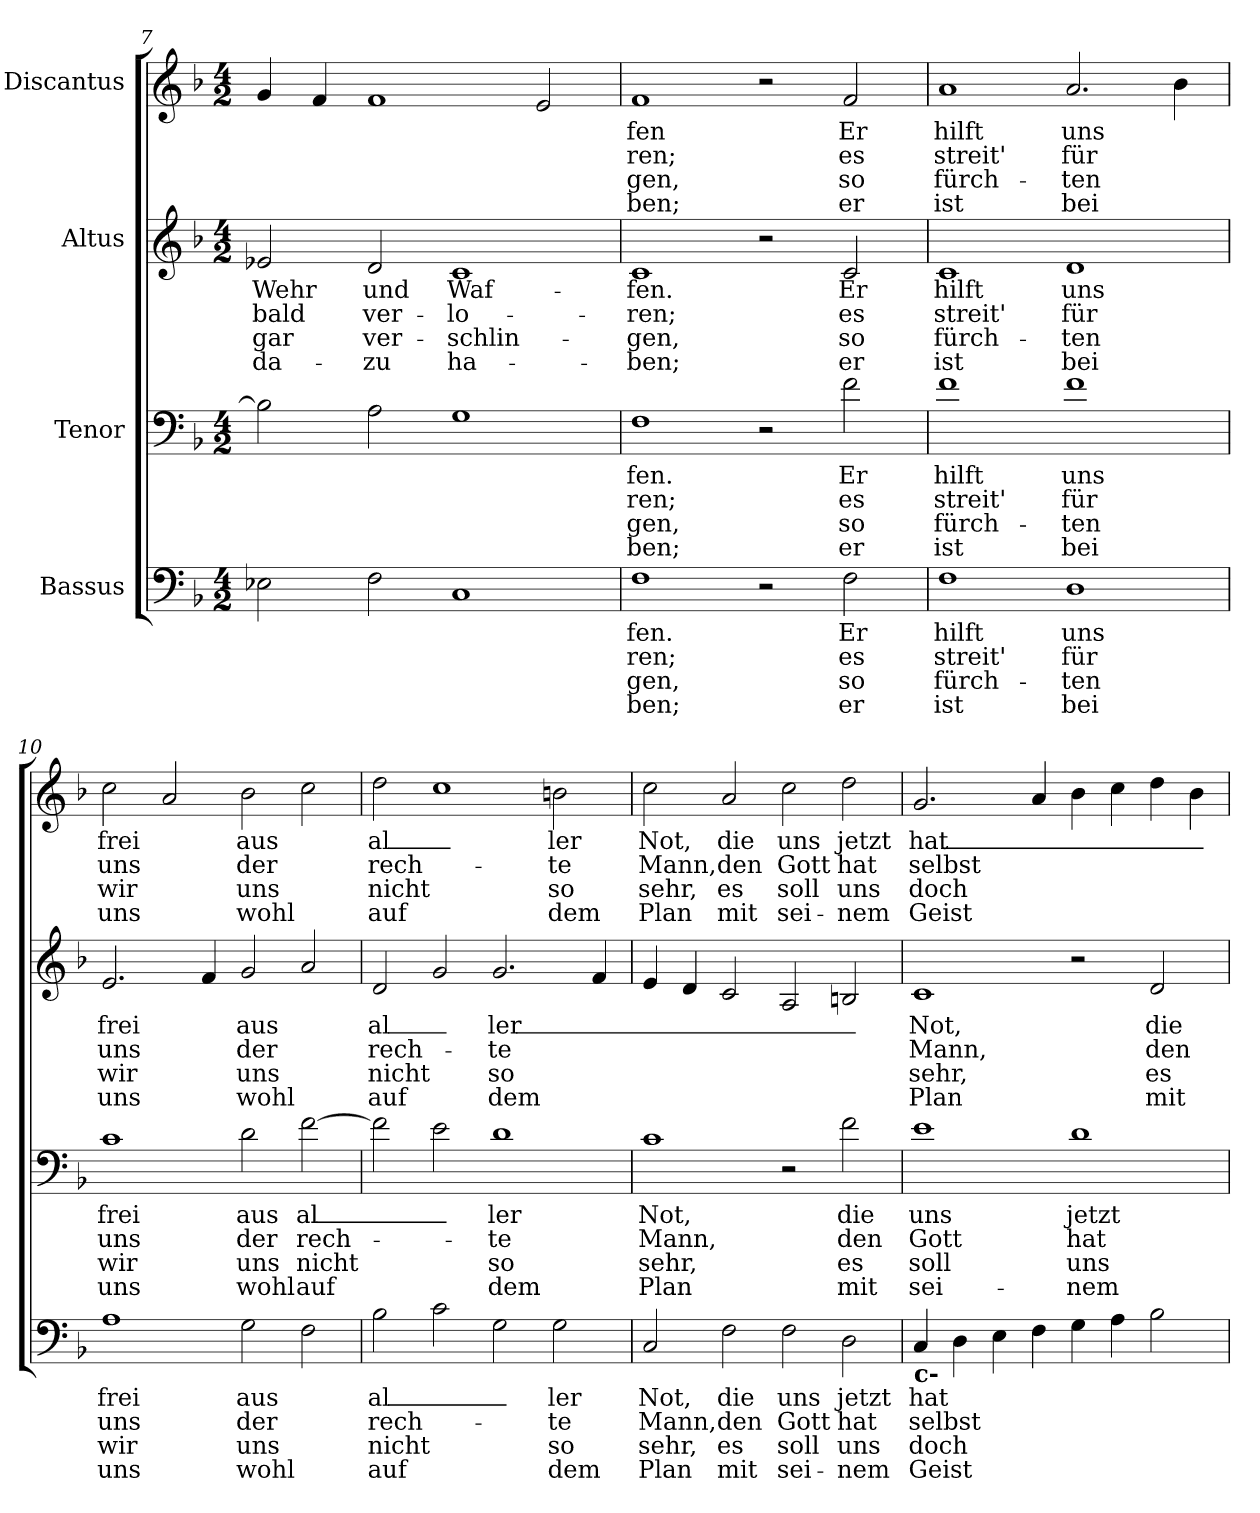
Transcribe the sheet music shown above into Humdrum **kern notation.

**kern	**text	**text	**text	**text	**kern	**text	**text	**text	**text	**kern	**text	**text	**text	**text	**kern	**text	**text	**text	**text
*part4	*part4	*part4	*part4	*part4	*part3	*part3	*part3	*part3	*part3	*part2	*part2	*part2	*part2	*part2	*part1	*part1	*part1	*part1	*part1
*staff4	*staff4	*staff4	*staff4	*staff4	*staff3	*staff3	*staff3	*staff3	*staff3	*staff2	*staff2	*staff2	*staff2	*staff2	*staff1	*staff1	*staff1	*staff1	*staff1
*I"Bassus	*	*	*	*	*I"Tenor	*	*	*	*	*I"Altus	*	*	*	*	*I"Discantus	*	*	*	*
*clefF4	*	*	*	*	*clefF4	*	*	*	*	*clefG2	*	*	*	*	*clefG2	*	*	*	*
*k[b-]	*	*	*	*	*k[b-]	*	*	*	*	*k[b-]	*	*	*	*	*k[b-]	*	*	*	*
*F:	*	*	*	*	*F:	*	*	*	*	*F:	*	*	*	*	*F:	*	*	*	*
*M4/2	*	*	*	*	*M4/2	*	*	*	*	*M4/2	*	*	*	*	*M4/2	*	*	*	*
=7	=7	=7	=7	=7	=7	=7	=7	=7	=7	=7	=7	=7	=7	=7	=7	=7	=7	=7	=7
!	!	!	!	!	!	!	!	!	!	!	!LO:LY:b	!LO:LY:b	!LO:LY:b	!LO:LY:b	!	!	!	!	!
2E-X	.	.	.	.	2B-]	.	.	.	.	2e-X	Wehr	bald	gar	da-	4g	.	.	.	.
.	.	.	.	.	.	.	.	.	.	.	.	.	.	.	4f	.	.	.	.
!	!	!	!	!	!	!	!	!	!	!	!LO:LY:b	!LO:LY:b	!LO:LY:b	!LO:LY:b	!	!	!	!	!
2F	.	.	.	.	2A	.	.	.	.	2d	-und	ver-	-ver-	-zu	1f	.	.	.	.
!	!	!	!	!	!	!	!	!	!	!	!LO:LY:b	!LO:LY:b	!LO:LY:b	!LO:LY:b	!	!	!	!	!
1C	.	.	.	.	1G	.	.	.	.	1c	Waf-	-lo-	-schlin-	-ha-	.	.	.	.	.
.	.	.	.	.	.	.	.	.	.	.	.	.	.	.	2e	.	.	.	.
=8	=8	=8	=8	=8	=8	=8	=8	=8	=8	=8	=8	=8	=8	=8	=8	=8	=8	=8	=8
!	!LO:LY:b	!LO:LY:b	!LO:LY:b	!LO:LY:b	!	!LO:LY:b	!LO:LY:b	!LO:LY:b	!LO:LY:b	!	!LO:LY:b	!LO:LY:b	!LO:LY:b	!LO:LY:b	!	!LO:LY:b	!LO:LY:b	!LO:LY:b	!LO:LY:b
1F	-fen.	ren;	gen,	ben;	1F	-fen.	ren;	gen,	ben;	1c	-fen.	ren;	gen,	ben;	1f	fen	ren;	gen,	ben;
2r	.	.	.	.	2r	.	.	.	.	2r	.	.	.	.	2r	.	.	.	.
!	!LO:LY:b	!LO:LY:b	!LO:LY:b	!LO:LY:b	!	!LO:LY:b	!LO:LY:b	!LO:LY:b	!LO:LY:b	!	!LO:LY:b	!LO:LY:b	!LO:LY:b	!LO:LY:b	!	!LO:LY:b	!LO:LY:b	!LO:LY:b	!LO:LY:b
2F	Er	es	so	er	2f	Er	es	so	er	2c	Er	es	so	er	2f	Er	es	so	er
!!LO:LB:g=z
=9	=9	=9	=9	=9	=9	=9	=9	=9	=9	=9	=9	=9	=9	=9	=9	=9	=9	=9	=9
!	!LO:LY:b	!LO:LY:b	!LO:LY:b	!LO:LY:b	!	!LO:LY:b	!LO:LY:b	!LO:LY:b	!LO:LY:b	!	!LO:LY:b	!LO:LY:b	!LO:LY:b	!LO:LY:b	!	!LO:LY:b	!LO:LY:b	!LO:LY:b	!LO:LY:b
1F	hilft	streit'	fürch-	-ist	1f	hilft	streit'	fürch-	-ist	1c	hilft	streit'	fürch-	-ist	1a	hilft	streit'	fürch-	-ist
!	!LO:LY:b	!LO:LY:b	!LO:LY:b	!LO:LY:b	!	!LO:LY:b	!LO:LY:b	!LO:LY:b	!LO:LY:b	!	!LO:LY:b	!LO:LY:b	!LO:LY:b	!LO:LY:b	!	!LO:LY:b	!LO:LY:b	!LO:LY:b	!LO:LY:b
1D	uns	für	ten	bei	1f	uns	für	ten	bei	1d	uns	für	ten	bei	2.a	uns	für	ten	bei
.	.	.	.	.	.	.	.	.	.	.	.	.	.	.	4b-	.	.	.	.
=10	=10	=10	=10	=10	=10	=10	=10	=10	=10	=10	=10	=10	=10	=10	=10	=10	=10	=10	=10
!	!LO:LY:b	!LO:LY:b	!LO:LY:b	!LO:LY:b	!	!LO:LY:b	!LO:LY:b	!LO:LY:b	!LO:LY:b	!	!LO:LY:b	!LO:LY:b	!LO:LY:b	!LO:LY:b	!	!LO:LY:b	!LO:LY:b	!LO:LY:b	!LO:LY:b
1A	frei	uns	wir	uns	1c	frei	uns	wir	uns	2.e	frei	uns	wir	uns	2cc	frei	uns	wir	uns
.	.	.	.	.	.	.	.	.	.	.	.	.	.	.	2a	.	.	.	.
.	.	.	.	.	.	.	.	.	.	4f	.	.	.	.	.	.	.	.	.
!	!LO:LY:b	!LO:LY:b	!LO:LY:b	!LO:LY:b	!	!LO:LY:b	!LO:LY:b	!LO:LY:b	!LO:LY:b	!	!LO:LY:b	!LO:LY:b	!LO:LY:b	!LO:LY:b	!	!LO:LY:b	!LO:LY:b	!LO:LY:b	!LO:LY:b
2G	aus	der	uns	wohl	2d	aus	der	uns	wohl	2g	aus	der	uns	wohl	2b-	aus	der	uns	wohl
!	!	!	!	!	!	!LO:LY:b	!LO:LY:b	!LO:LY:b	!LO:LY:b	!	!	!	!	!	!	!	!	!	!
2F	.	.	.	.	[2f	al_-	-rech-	-nicht	auf	2a	.	.	.	.	2cc	.	.	.	.
=11	=11	=11	=11	=11	=11	=11	=11	=11	=11	=11	=11	=11	=11	=11	=11	=11	=11	=11	=11
!	!LO:LY:b	!LO:LY:b	!LO:LY:b	!LO:LY:b	!	!	!	!	!	!	!LO:LY:b	!LO:LY:b	!LO:LY:b	!LO:LY:b	!	!LO:LY:b	!LO:LY:b	!LO:LY:b	!LO:LY:b
2B-	al_-	-rech-	-nicht	auf	2f]	.	.	.	.	2d	al_-	-rech-	-nicht	auf	2dd	al_-	-rech-	-nicht	auf
2c	.	.	.	.	2e	.	.	.	.	2g	.	.	.	.	1cc	.	.	.	.
!	!	!	!	!	!	!LO:LY:b	!LO:LY:b	!LO:LY:b	!LO:LY:b	!	!LO:LY:b	!LO:LY:b	!LO:LY:b	!LO:LY:b	!	!	!	!	!
2G	.	.	.	.	1d	ler	te	so	dem	2.g	ler_	te	so	dem	.	.	.	.	.
!	!LO:LY:b	!LO:LY:b	!LO:LY:b	!LO:LY:b	!	!	!	!	!	!	!	!	!	!	!	!LO:LY:b	!LO:LY:b	!LO:LY:b	!LO:LY:b
2G	ler	te	so	dem	.	.	.	.	.	.	.	.	.	.	2bn	ler	te	so	dem
.	.	.	.	.	.	.	.	.	.	4f	.	.	.	.	.	.	.	.	.
=12	=12	=12	=12	=12	=12	=12	=12	=12	=12	=12	=12	=12	=12	=12	=12	=12	=12	=12	=12
!	!LO:LY:b	!LO:LY:b	!LO:LY:b	!LO:LY:b	!	!LO:LY:b	!LO:LY:b	!LO:LY:b	!LO:LY:b	!	!	!	!	!	!	!LO:LY:b	!LO:LY:b	!LO:LY:b	!LO:LY:b
2C	Not,	Mann,	sehr,	Plan	1c	Not,	Mann,	sehr,	Plan	4e	.	.	.	.	2cc	Not,	Mann,	sehr,	Plan
.	.	.	.	.	.	.	.	.	.	4d	.	.	.	.	.	.	.	.	.
!	!LO:LY:b	!LO:LY:b	!LO:LY:b	!LO:LY:b	!	!	!	!	!	!	!	!	!	!	!	!LO:LY:b	!LO:LY:b	!LO:LY:b	!LO:LY:b
2F	die	den	es	mit	.	.	.	.	.	2c	.	.	.	.	2a	die	den	es	mit
!	!LO:LY:b	!LO:LY:b	!LO:LY:b	!LO:LY:b	!	!	!	!	!	!	!	!	!	!	!	!LO:LY:b	!LO:LY:b	!LO:LY:b	!LO:LY:b
2F	uns	Gott	soll	sei-	2r	.	.	.	.	2A	.	.	.	.	2cc	uns	Gott	soll	sei-
!	!LO:LY:b	!LO:LY:b	!LO:LY:b	!LO:LY:b	!	!LO:LY:b	!LO:LY:b	!LO:LY:b	!LO:LY:b	!	!	!	!	!	!	!LO:LY:b	!LO:LY:b	!LO:LY:b	!LO:LY:b
2D	-jetzt	hat	uns	nem	2f	die	den	es	mit	2Bn	.	.	.	.	2dd	-jetzt	hat	uns	nem
!!LO:LB:g=z
=13	=13	=13	=13	=13	=13	=13	=13	=13	=13	=13	=13	=13	=13	=13	=13	=13	=13	=13	=13
!LO:TX:b:B:t=c-	!	!	!	!	!	!	!	!	!	!	!	!	!	!	!	!	!	!	!
!	!LO:LY:b	!LO:LY:b	!LO:LY:b	!LO:LY:b	!	!LO:LY:b	!LO:LY:b	!LO:LY:b	!LO:LY:b	!	!LO:LY:b	!LO:LY:b	!LO:LY:b	!LO:LY:b	!	!LO:LY:b	!LO:LY:b	!LO:LY:b	!LO:LY:b
4C	hat	selbst	doch	Geist	1e	uns	Gott	soll	sei-	1c	Not,	Mann,	sehr,	Plan	2.g	hat_	selbst	doch	Geist
4D	.	.	.	.	.	.	.	.	.	.	.	.	.	.	.	.	.	.	.
4E	.	.	.	.	.	.	.	.	.	.	.	.	.	.	.	.	.	.	.
4F	.	.	.	.	.	.	.	.	.	.	.	.	.	.	4a	.	.	.	.
!	!	!	!	!	!	!LO:LY:b	!LO:LY:b	!LO:LY:b	!LO:LY:b	!	!	!	!	!	!	!	!	!	!
4G	.	.	.	.	1d	-jetzt	hat	uns	nem	2r	.	.	.	.	4b-	.	.	.	.
4A	.	.	.	.	.	.	.	.	.	.	.	.	.	.	4cc	.	.	.	.
!	!	!	!	!	!	!	!	!	!	!	!LO:LY:b	!LO:LY:b	!LO:LY:b	!LO:LY:b	!	!	!	!	!
2B-	.	.	.	.	.	.	.	.	.	2d	die	den	es	mit	4dd	.	.	.	.
.	.	.	.	.	.	.	.	.	.	.	.	.	.	.	4b-	.	.	.	.
=	=	=	=	=	=	=	=	=	=	=	=	=	=	=	=	=	=	=	=
*-	*-	*-	*-	*-	*-	*-	*-	*-	*-	*-	*-	*-	*-	*-	*-	*-	*-	*-	*-
